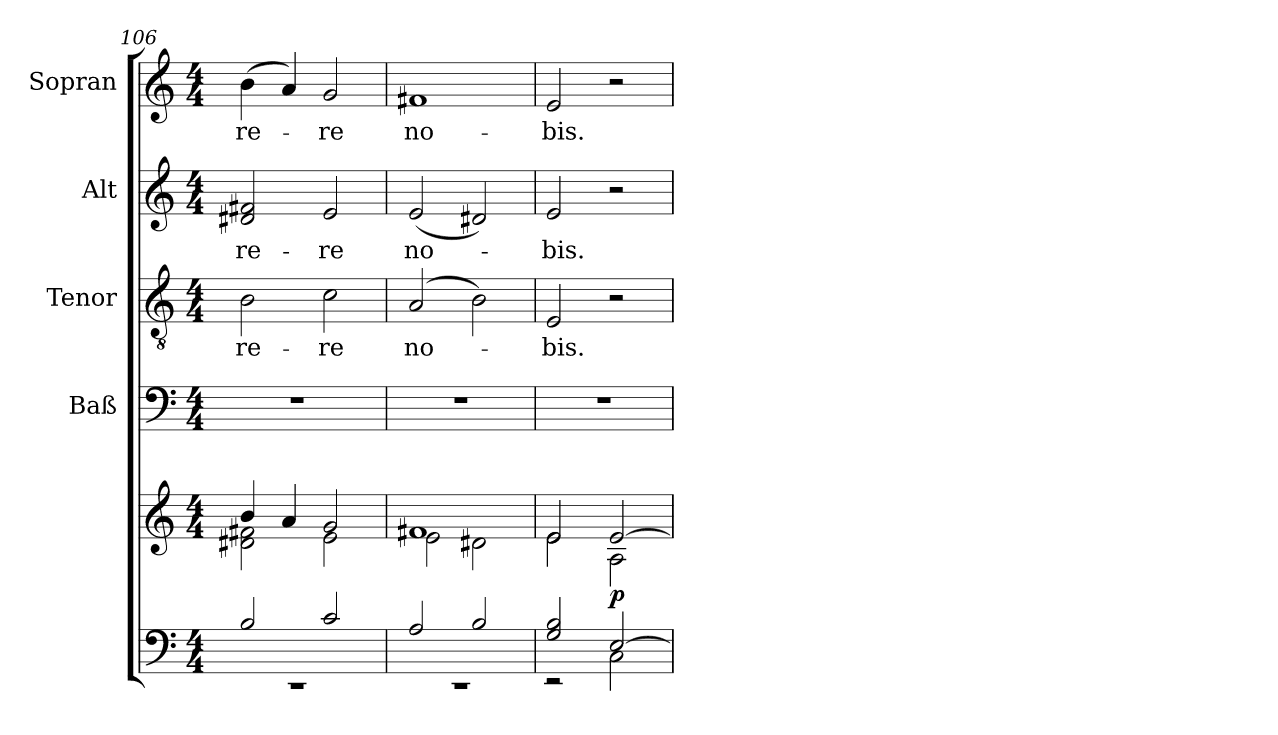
**kern	**kern	**dynam	**kern	**kern	**text	**kern	**text	**kern	**text
*part5	*part5	*part5	*part4	*part3	*part3	*part2	*part2	*part1	*part1
*staff6	*staff5	*staff5/6	*staff4	*staff3	*staff3	*staff2	*staff2	*staff1	*staff1
*	*	*	*I"Baß	*I"Tenor	*	*I"Alt	*	*I"Sopran	*
*	*	*	*I'Baß	*I'Ten	*	*I'Alt	*	*I'Sop	*
*clefF4	*clefG2	*	*clefF4	*clefGv2	*	*clefG2	*	*clefG2	*
*k[]	*k[]	*	*k[]	*k[]	*	*k[]	*	*k[]	*
*C:	*C:	*	*C:	*C:	*	*C:	*	*C:	*
*M4/4	*M4/4	*	*M4/4	*M4/4	*	*M4/4	*	*M4/4	*
=106	=106	=106	=106	=106	=106	=106	=106	=106	=106
*^	*^	*	*	*	*	*	*	*	*
!	!	!	!	!	!	!	!LO:LY:b	!	!LO:LY:b	!	!LO:LY:b
2B/	1rEE	4b/	2d#X\ 2f#X\	.	1r	2B\	-re-	2d#X/ 2f#X/	-re-	(>4b\	-re-
.	.	4a/	.	.	.	.	.	.	.	4a/)	.
!	!	!	!	!	!	!	!LO:LY:b	!	!LO:LY:b	!	!LO:LY:b
2c/	.	2g/	2e\	.	.	2c\	-re	2e/	-re	2g/	-re
=107	=107	=107	=107	=107	=107	=107	=107	=107	=107	=107	=107
!	!	!	!	!	!	!	!LO:LY:b	!	!LO:LY:b	!	!LO:LY:b
2A/	1rEE	1f#X	2e\	.	1r	(2A/	no-	(<2e/	no-	1f#X	no-
2B/	.	.	2d#X\	.	.	2B\)	.	2d#X/)	.	.	.
=108	=108	=108	=108	=108	=108	=108	=108	=108	=108	=108	=108
!	!	!	!	!	!	!	!LO:LY:b	!	!LO:LY:b	!	!LO:LY:b
2G/ 2B/	2rEE	2e/	2e\	.	1r	2E/	-bis.	2e/	-bis.	2e/	-bis.
!	!	!	!	!LO:DY:b	!	!	!	!	!	!	!
[>2E/	2C\	[>2e/	2A\	p	.	2r	.	2r	.	2r	.
*v	*v	*	*	*	*	*	*	*	*	*	*
*	*v	*v	*	*	*	*	*	*	*	*
=	=	=	=	=	=	=	=	=	=
*-	*-	*-	*-	*-	*-	*-	*-	*-	*-
